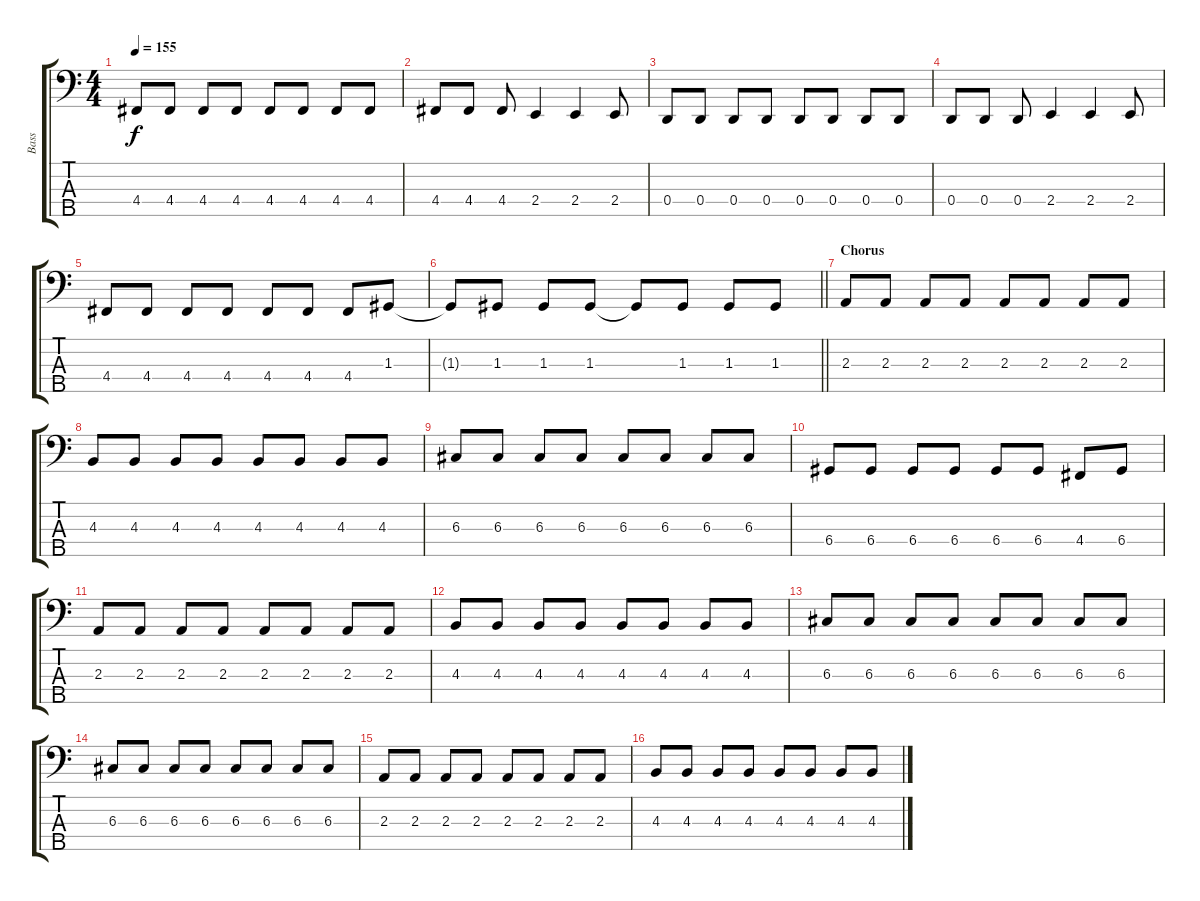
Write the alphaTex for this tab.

\track ("Bass" "Bass") {instrument electricbassfinger}
\staff {score tabs}
\tuning (F2 C2 G1 D1 A0) {hide}
\ts (4 4)
\tempo 155
\clef f4
\ks c
4.4.8{dy f} 4.4.8 4.4.8 4.4.8 4.4.8 4.4.8 4.4.8 4.4.8 |
4.4.8 4.4.8 4.4.8 2.4.4 2.4.4 2.4.8 |
0.4.8 0.4.8 0.4.8 0.4.8 0.4.8 0.4.8 0.4.8 0.4.8 |
0.4.8 0.4.8 0.4.8 2.4.4 2.4.4 2.4.8 |
4.4.8 4.4.8 4.4.8 4.4.8 4.4.8 4.4.8 4.4.8 1.3.8 |
\barLineRight lightlight
1.3{t}.8 1.3.8 1.3.8 1.3.8 1.3{t}.8 1.3.8 1.3.8 1.3.8 |
\section ("" "Chorus")
2.3.8 2.3.8 2.3.8 2.3.8 2.3.8 2.3.8 2.3.8 2.3.8 |
4.3.8 4.3.8 4.3.8 4.3.8 4.3.8 4.3.8 4.3.8 4.3.8 |
6.3.8 6.3.8 6.3.8 6.3.8 6.3.8 6.3.8 6.3.8 6.3.8 |
6.4.8 6.4.8 6.4.8 6.4.8 6.4.8 6.4.8 4.4.8 6.4.8 |
2.3.8 2.3.8 2.3.8 2.3.8 2.3.8 2.3.8 2.3.8 2.3.8 |
4.3.8 4.3.8 4.3.8 4.3.8 4.3.8 4.3.8 4.3.8 4.3.8 |
6.3.8 6.3.8 6.3.8 6.3.8 6.3.8 6.3.8 6.3.8 6.3.8 |
6.3.8 6.3.8 6.3.8 6.3.8 6.3.8 6.3.8 6.3.8 6.3.8 |
2.3.8 2.3.8 2.3.8 2.3.8 2.3.8 2.3.8 2.3.8 2.3.8 |
4.3.8 4.3.8 4.3.8 4.3.8 4.3.8 4.3.8 4.3.8 4.3.8
